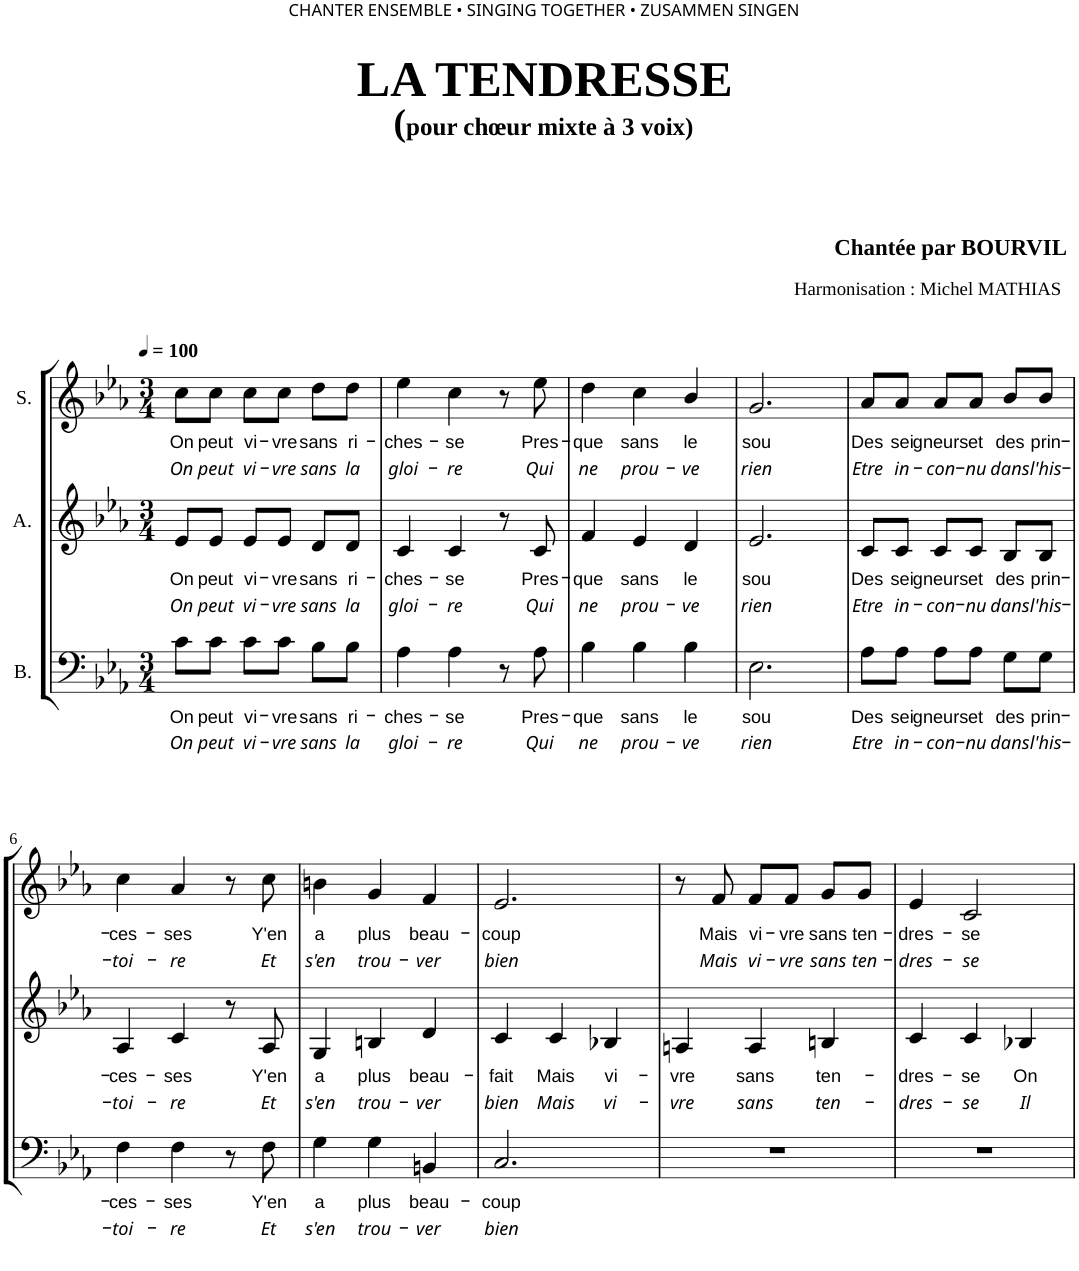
**kern	**text	**text	**kern	**text	**text	**kern	**text	**text
*part3	*part3	*part3	*part2	*part2	*part2	*part1	*part1	*part1
*staff3	*staff3	*staff3	*staff2	*staff2	*staff2	*staff1	*staff1	*staff1
*I"B.	*	*	*I"A.	*	*	*I"S.	*	*
*clefF4	*	*	*clefG2	*	*	*clefG2	*	*
*Trd12c21	*	*	*	*	*	*	*	*
*k[b-e-a-]	*	*	*k[b-e-a-]	*	*	*k[b-e-a-]	*	*
*c:	*	*	*c:	*	*	*c:	*	*
*M3/4	*	*	*M3/4	*	*	*M3/4	*	*
*MM100	*	*	*MM100	*	*	*MM100	*	*
=1	=1	=1	=1	=1	=1	=1	=1	=1
!	!LO:LY:b	!LO:LY:b	!	!LO:LY:b	!LO:LY:b	!	!LO:LY:b	!LO:LY:b
8c\L	On	On	8e-/L	On	On	8cc\L	On	On
!	!LO:LY:b	!LO:LY:b	!	!LO:LY:b	!LO:LY:b	!	!LO:LY:b	!LO:LY:b
8c\J	peut	peut	8e-/J	peut	peut	8cc\J	peut	peut
!	!LO:LY:b	!LO:LY:b	!	!LO:LY:b	!LO:LY:b	!	!LO:LY:b	!LO:LY:b
8c\L	vi-	vi-	8e-/L	vi-	vi-	8cc\L	vi-	vi-
!	!LO:LY:b	!LO:LY:b	!	!LO:LY:b	!LO:LY:b	!	!LO:LY:b	!LO:LY:b
8c\J	-vre	-vre	8e-/J	-vre	-vre	8cc\J	-vre	-vre
!	!LO:LY:b	!LO:LY:b	!	!LO:LY:b	!LO:LY:b	!	!LO:LY:b	!LO:LY:b
8B-\L	sans	sans	8d/L	sans	sans	8dd\L	sans	sans
!	!LO:LY:b	!LO:LY:b	!	!LO:LY:b	!LO:LY:b	!	!LO:LY:b	!LO:LY:b
8B-\J	ri-	la	8d/J	ri-	la	8dd\J	ri-	la
=2	=2	=2	=2	=2	=2	=2	=2	=2
!	!LO:LY:b	!LO:LY:b	!	!LO:LY:b	!LO:LY:b	!	!LO:LY:b	!LO:LY:b
4A-\	-ches-	gloi-	4c/	-ches-	gloi-	4ee-\	-ches-	gloi-
!	!LO:LY:b	!LO:LY:b	!	!LO:LY:b	!LO:LY:b	!	!LO:LY:b	!LO:LY:b
4A-\	-se	-re	4c/	-se	-re	4cc\	-se	-re
8r	.	.	8r	.	.	8r	.	.
!	!LO:LY:b	!LO:LY:b	!	!LO:LY:b	!LO:LY:b	!	!LO:LY:b	!LO:LY:b
8A-\	Pres-	Qui	8c/	Pres-	Qui	8ee-\	Pres-	Qui
=3	=3	=3	=3	=3	=3	=3	=3	=3
!	!LO:LY:b	!LO:LY:b	!	!LO:LY:b	!LO:LY:b	!	!LO:LY:b	!LO:LY:b
4B-\	-que	ne	4f/	-que	ne	4dd\	-que	ne
!	!LO:LY:b	!LO:LY:b	!	!LO:LY:b	!LO:LY:b	!	!LO:LY:b	!LO:LY:b
4B-\	sans	prou-	4e-/	sans	prou-	4cc\	sans	prou-
!	!LO:LY:b	!LO:LY:b	!	!LO:LY:b	!LO:LY:b	!	!LO:LY:b	!LO:LY:b
4B-\	le	-ve	4d/	le	-ve	4b-/	le	-ve
=4	=4	=4	=4	=4	=4	=4	=4	=4
!	!LO:LY:b	!LO:LY:b	!	!LO:LY:b	!LO:LY:b	!	!LO:LY:b	!LO:LY:b
2.E-\	sou	rien	2.e-/	sou	rien	2.g/	sou	rien
=5	=5	=5	=5	=5	=5	=5	=5	=5
!	!LO:LY:b	!LO:LY:b	!	!LO:LY:b	!LO:LY:b	!	!LO:LY:b	!LO:LY:b
8A-\L	Des	Etre	8c/L	Des	Etre	8a-/L	Des	Etre
!	!LO:LY:b	!LO:LY:b	!	!LO:LY:b	!LO:LY:b	!	!LO:LY:b	!LO:LY:b
8A-\J	sei-	in-	8c/J	sei-	in-	8a-/J	sei-	in-
!	!LO:LY:b	!LO:LY:b	!	!LO:LY:b	!LO:LY:b	!	!LO:LY:b	!LO:LY:b
8A-\L	-gneurs	-con-	8c/L	-gneurs	-con-	8a-/L	-gneurs	-con-
!	!LO:LY:b	!LO:LY:b	!	!LO:LY:b	!LO:LY:b	!	!LO:LY:b	!LO:LY:b
8A-\J	et	-nu	8c/J	et	-nu	8a-/J	et	-nu
!	!LO:LY:b	!LO:LY:b	!	!LO:LY:b	!LO:LY:b	!	!LO:LY:b	!LO:LY:b
8G\L	des	dans	8B-/L	des	dans	8b-/L	des	dans
!	!LO:LY:b	!LO:LY:b	!	!LO:LY:b	!LO:LY:b	!	!LO:LY:b	!LO:LY:b
8G\J	prin-	l'his-	8B-/J	prin-	l'his-	8b-/J	prin-	l'his-
!!LO:LB:g=z
=6	=6	=6	=6	=6	=6	=6	=6	=6
!	!LO:LY:b	!LO:LY:b	!	!LO:LY:b	!LO:LY:b	!	!LO:LY:b	!LO:LY:b
4F\	-ces-	-toi-	4A-/	-ces-	-toi-	4cc\	-ces-	-toi-
!	!LO:LY:b	!LO:LY:b	!	!LO:LY:b	!LO:LY:b	!	!LO:LY:b	!LO:LY:b
4F\	-ses	-re	4c/	-ses	-re	4a-/	-ses	-re
8r	.	.	8r	.	.	8r	.	.
!	!LO:LY:b	!LO:LY:b	!	!LO:LY:b	!LO:LY:b	!	!LO:LY:b	!LO:LY:b
8F\	Y'en	Et	8A-/	Y'en	Et	8cc\	Y'en	Et
=7	=7	=7	=7	=7	=7	=7	=7	=7
!	!LO:LY:b	!LO:LY:b	!	!LO:LY:b	!LO:LY:b	!	!LO:LY:b	!LO:LY:b
4G\	a	s'en	4G/	a	s'en	4bn\	a	s'en
!	!LO:LY:b	!LO:LY:b	!	!LO:LY:b	!LO:LY:b	!	!LO:LY:b	!LO:LY:b
4G\	plus	trou-	4Bn/	plus	trou-	4g/	plus	trou-
!	!LO:LY:b	!LO:LY:b	!	!LO:LY:b	!LO:LY:b	!	!LO:LY:b	!LO:LY:b
4BBn/	beau-	-ver	4d/	beau-	-ver	4f/	beau-	-ver
=8	=8	=8	=8	=8	=8	=8	=8	=8
!	!LO:LY:b	!LO:LY:b	!	!LO:LY:b	!LO:LY:b	!	!LO:LY:b	!LO:LY:b
2.C/	-coup	bien	4c/	-fait	bien	2.e-/	-coup	bien
!	!	!	!	!LO:LY:b	!LO:LY:b	!	!	!
.	.	.	4c/	Mais	Mais	.	.	.
!	!	!	!	!LO:LY:b	!LO:LY:b	!	!	!
.	.	.	4B-X/	vi-	vi-	.	.	.
=9	=9	=9	=9	=9	=9	=9	=9	=9
!	!	!	!	!LO:LY:b	!LO:LY:b	!	!	!
2.r	.	.	4An/	-vre	-vre	8r	.	.
!	!	!	!	!	!	!	!LO:LY:b	!LO:LY:b
.	.	.	.	.	.	8f/	Mais	Mais
!	!	!	!	!LO:LY:b	!LO:LY:b	!	!LO:LY:b	!LO:LY:b
.	.	.	4A/	sans	sans	8f/L	vi-	vi-
!	!	!	!	!	!	!	!LO:LY:b	!LO:LY:b
.	.	.	.	.	.	8f/J	-vre	-vre
!	!	!	!	!LO:LY:b	!LO:LY:b	!	!LO:LY:b	!LO:LY:b
.	.	.	4Bn/	ten-	ten-	8g/L	sans	sans
!	!	!	!	!	!	!	!LO:LY:b	!LO:LY:b
.	.	.	.	.	.	8g/J	ten-	ten-
=10	=10	=10	=10	=10	=10	=10	=10	=10
!	!	!	!	!LO:LY:b	!LO:LY:b	!	!LO:LY:b	!LO:LY:b
2.r	.	.	4c/	-dres-	-dres-	4e-/	-dres-	-dres-
!	!	!	!	!LO:LY:b	!LO:LY:b	!	!LO:LY:b	!LO:LY:b
.	.	.	4c/	-se	-se	2c/	-se	-se
!	!	!	!	!LO:LY:b	!LO:LY:b	!	!	!
.	.	.	4B-X/	On	Il	.	.	.
=	=	=	=	=	=	=	=	=
*-	*-	*-	*-	*-	*-	*-	*-	*-
